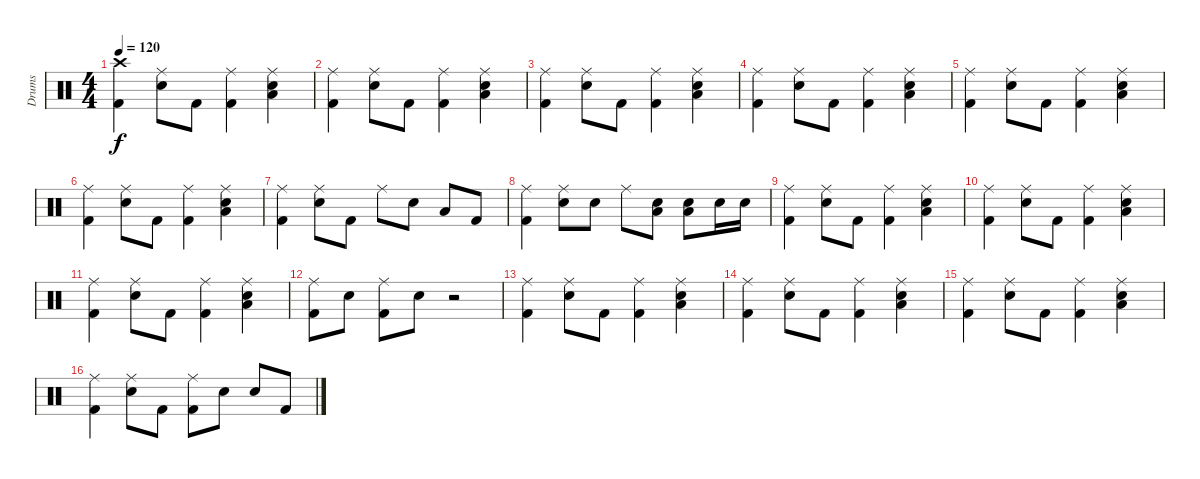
\track ("Drums" "Drums") {instrument percussion}
\staff {score}
\articulation defaults
\ts (4 4)
\tempo 120
\clef neutral
\ks c
("Crash high (hit)" "Kick (hit) 2").4{dy f} ("Ride (middle)" "Electric Snare (hit)").8 "Kick (hit) 2".8 ("Ride (middle)" "Kick (hit) 2").4 ("Ride (middle)" "Low Tom (hit)" "Electric Snare (hit)").4 |
("Ride (middle)" "Kick (hit) 2").4 ("Ride (middle)" "Electric Snare (hit)").8 "Kick (hit) 2".8 ("Ride (middle)" "Kick (hit) 2").4 ("Ride (middle)" "Low Tom (hit)" "Electric Snare (hit)").4 |
("Ride (middle)" "Kick (hit) 2").4 ("Ride (middle)" "Electric Snare (hit)").8 "Kick (hit) 2".8 ("Ride (middle)" "Kick (hit) 2").4 ("Ride (middle)" "Low Tom (hit)" "Electric Snare (hit)").4 |
("Ride (middle)" "Kick (hit) 2").4 ("Ride (middle)" "Electric Snare (hit)").8 "Kick (hit) 2".8 ("Ride (middle)" "Kick (hit) 2").4 ("Ride (middle)" "Low Tom (hit)" "Electric Snare (hit)").4 |
("Ride (middle)" "Kick (hit) 2").4 ("Ride (middle)" "Electric Snare (hit)").8 "Kick (hit) 2".8 ("Ride (middle)" "Kick (hit) 2").4 ("Ride (middle)" "Low Tom (hit)" "Electric Snare (hit)").4 |
("Ride (middle)" "Kick (hit) 2").4 ("Ride (middle)" "Electric Snare (hit)").8 "Kick (hit) 2".8 ("Ride (middle)" "Kick (hit) 2").4 ("Ride (middle)" "Low Tom (hit)" "Electric Snare (hit)").4 |
("Ride (middle)" "Kick (hit) 2").4 ("Ride (middle)" "Electric Snare (hit)").8 "Kick (hit) 2".8 "Ride (middle)".8 "Electric Snare (hit)".8 "Low Tom (hit)".8 "Kick (hit) 2".8 |
("Ride (middle)" "Kick (hit) 2").4 ("Ride (middle)" "Electric Snare (hit)").8 "Electric Snare (hit)".8 "Ride (middle)".8 ("Low Tom (hit)" "Electric Snare (hit)").8 ("Low Tom (hit)" "Electric Snare (hit)").8 "Electric Snare (hit)".16 "Electric Snare (hit)".16 |
("Ride (middle)" "Kick (hit) 2").4 ("Ride (middle)" "Electric Snare (hit)").8 "Kick (hit) 2".8 ("Ride (middle)" "Kick (hit) 2").4 ("Ride (middle)" "Low Tom (hit)" "Electric Snare (hit)").4 |
("Ride (middle)" "Kick (hit) 2").4 ("Ride (middle)" "Electric Snare (hit)").8 "Kick (hit) 2".8 ("Ride (middle)" "Kick (hit) 2").4 ("Ride (middle)" "Low Tom (hit)" "Electric Snare (hit)").4 |
("Ride (middle)" "Kick (hit) 2").4 ("Ride (middle)" "Electric Snare (hit)").8 "Kick (hit) 2".8 ("Ride (middle)" "Kick (hit) 2").4 ("Ride (middle)" "Low Tom (hit)" "Electric Snare (hit)").4 |
("Ride (middle)" "Kick (hit) 2").8 "Electric Snare (hit)".8 ("Ride (middle)" "Kick (hit) 2").8 "Electric Snare (hit)".8 r.2 |
("Ride (middle)" "Kick (hit) 2").4 ("Ride (middle)" "Electric Snare (hit)").8 "Kick (hit) 2".8 ("Ride (middle)" "Kick (hit) 2").4 ("Ride (middle)" "Low Tom (hit)" "Electric Snare (hit)").4 |
("Ride (middle)" "Kick (hit) 2").4 ("Ride (middle)" "Electric Snare (hit)").8 "Kick (hit) 2".8 ("Ride (middle)" "Kick (hit) 2").4 ("Ride (middle)" "Low Tom (hit)" "Electric Snare (hit)").4 |
("Ride (middle)" "Kick (hit) 2").4 ("Ride (middle)" "Electric Snare (hit)").8 "Kick (hit) 2".8 ("Ride (middle)" "Kick (hit) 2").4 ("Ride (middle)" "Low Tom (hit)" "Electric Snare (hit)").4 |
("Ride (middle)" "Kick (hit) 2").4 ("Ride (middle)" "Electric Snare (hit)").8 "Kick (hit) 2".8 ("Ride (middle)" "Kick (hit) 2").8 "Electric Snare (hit)".8 "Electric Snare (hit)".8 "Kick (hit) 2".8
